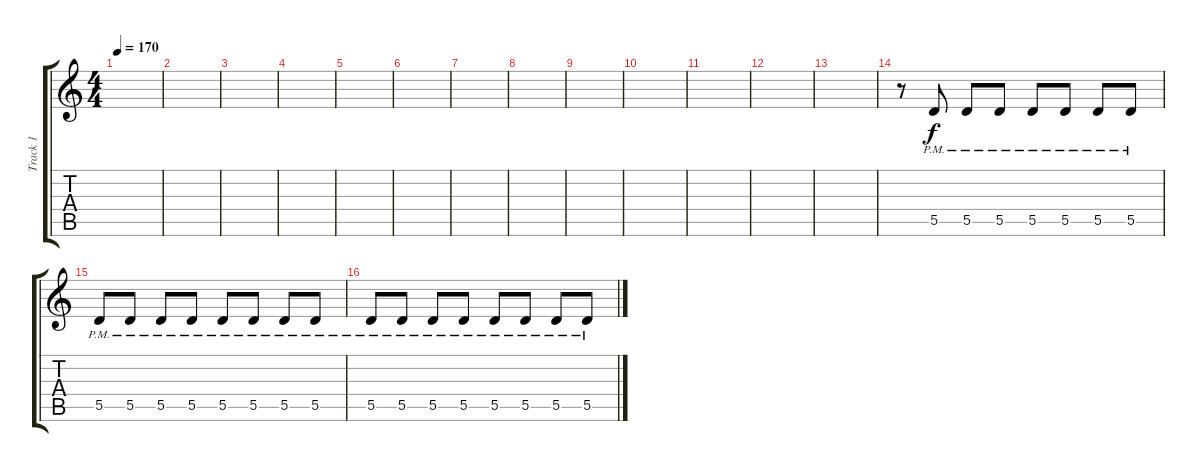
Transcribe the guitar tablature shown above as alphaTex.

\track ("Track 1" "Track 1") {instrument electricguitarclean}
\staff {score tabs}
\tuning (E4 B3 G3 D3 A2 E2) {hide}
\ts (4 4)
\tempo 170
\clef g2
\ks c
|
|
|
|
|
|
|
|
|
|
|
|
|
r.8 5.5{pm}.8 5.5{pm}.8 5.5{pm}.8 5.5{pm}.8 5.5{pm}.8 5.5{pm}.8 5.5{pm}.8 |
5.5{pm}.8 5.5{pm}.8 5.5{pm}.8 5.5{pm}.8 5.5{pm}.8 5.5{pm}.8 5.5{pm}.8 5.5{pm}.8 |
5.5{pm}.8 5.5{pm}.8 5.5{pm}.8 5.5{pm}.8 5.5{pm}.8 5.5{pm}.8 5.5{pm}.8 5.5{pm}.8
